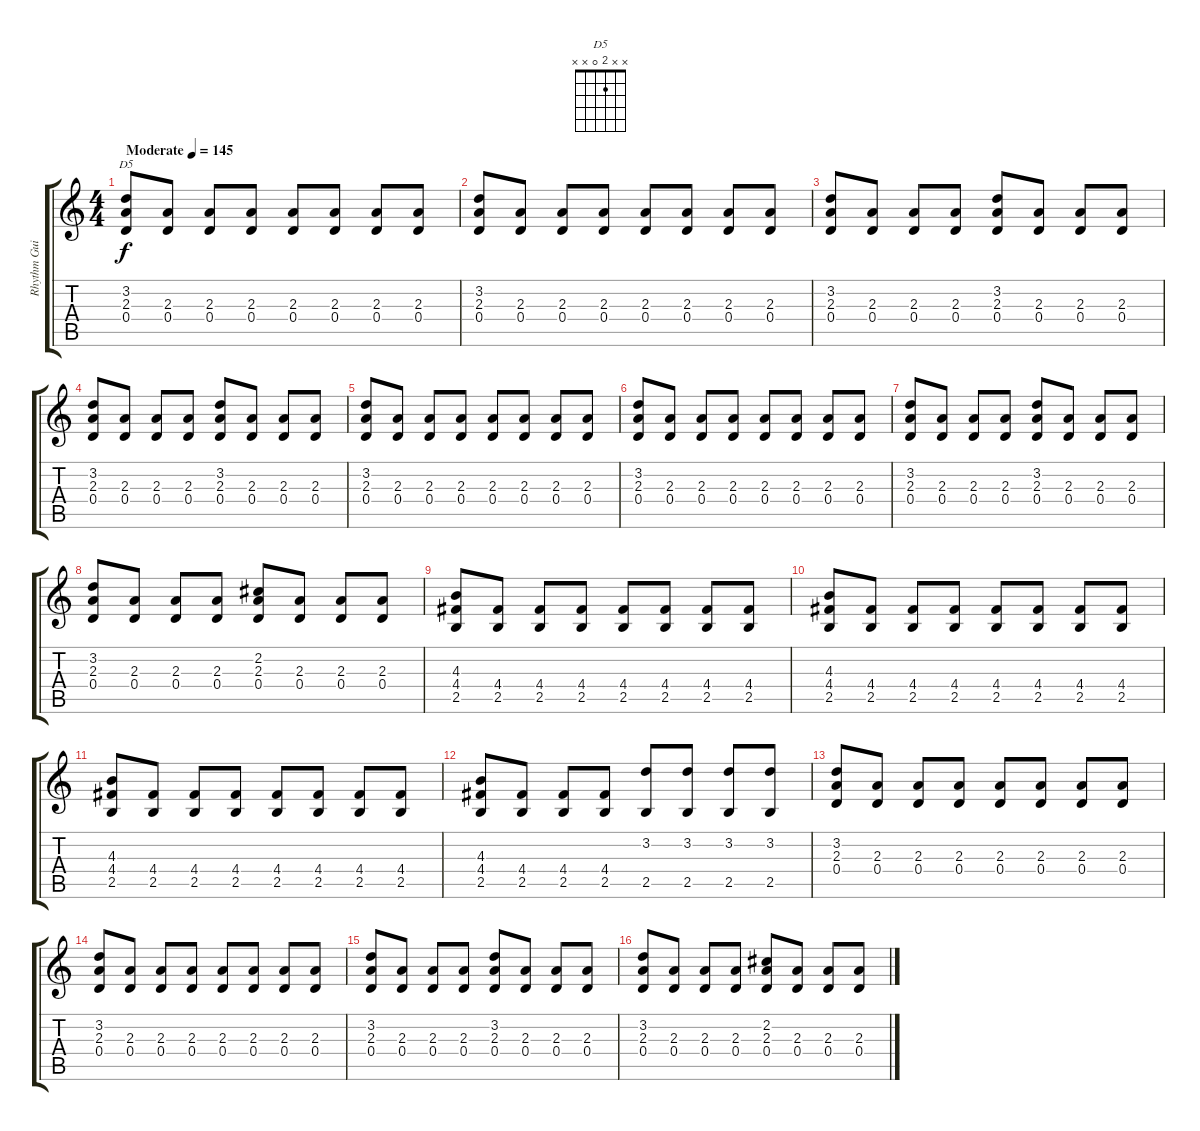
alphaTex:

\track ("Rhythm Guitar" "Rhythm Gui") {instrument distortionguitar}
\staff {score tabs}
\tuning (E4 B3 G3 D3 A2 E2) {hide}
\chord ("D5" x x 2 0 x x)
\ts (4 4)
\tempo (145 "Moderate")
\clef g2
\ks c
(3.2 2.3 0.4).8{ch "D5" dy f instrument distortionguitar} (2.3 0.4).8 (2.3 0.4).8 (2.3 0.4).8 (2.3 0.4).8 (2.3 0.4).8 (2.3 0.4).8 (2.3 0.4).8 |
(3.2 2.3 0.4).8 (2.3 0.4).8 (2.3 0.4).8 (2.3 0.4).8 (2.3 0.4).8 (2.3 0.4).8 (2.3 0.4).8 (2.3 0.4).8 |
(3.2 2.3 0.4).8 (2.3 0.4).8 (2.3 0.4).8 (2.3 0.4).8 (3.2 2.3 0.4).8 (2.3 0.4).8 (2.3 0.4).8 (2.3 0.4).8 |
(3.2 2.3 0.4).8 (2.3 0.4).8 (2.3 0.4).8 (2.3 0.4).8 (3.2 2.3 0.4).8 (2.3 0.4).8 (2.3 0.4).8 (2.3 0.4).8 |
(3.2 2.3 0.4).8 (2.3 0.4).8 (2.3 0.4).8 (2.3 0.4).8 (2.3 0.4).8 (2.3 0.4).8 (2.3 0.4).8 (2.3 0.4).8 |
(3.2 2.3 0.4).8 (2.3 0.4).8 (2.3 0.4).8 (2.3 0.4).8 (2.3 0.4).8 (2.3 0.4).8 (2.3 0.4).8 (2.3 0.4).8 |
(3.2 2.3 0.4).8 (2.3 0.4).8 (2.3 0.4).8 (2.3 0.4).8 (3.2 2.3 0.4).8 (2.3 0.4).8 (2.3 0.4).8 (2.3 0.4).8 |
(3.2 2.3 0.4).8 (2.3 0.4).8 (2.3 0.4).8 (2.3 0.4).8 (2.2 2.3 0.4).8 (2.3 0.4).8 (2.3 0.4).8 (2.3 0.4).8 |
(4.3 4.4 2.5).8 (4.4 2.5).8 (4.4 2.5).8 (4.4 2.5).8 (4.4 2.5).8 (4.4 2.5).8 (4.4 2.5).8 (4.4 2.5).8 |
(4.3 4.4 2.5).8 (4.4 2.5).8 (4.4 2.5).8 (4.4 2.5).8 (4.4 2.5).8 (4.4 2.5).8 (4.4 2.5).8 (4.4 2.5).8 |
(4.3 4.4 2.5).8 (4.4 2.5).8 (4.4 2.5).8 (4.4 2.5).8 (4.4 2.5).8 (4.4 2.5).8 (4.4 2.5).8 (4.4 2.5).8 |
(4.3 4.4 2.5).8 (4.4 2.5).8 (4.4 2.5).8 (4.4 2.5).8 (3.2 2.5).8 (3.2 2.5).8 (3.2 2.5).8 (3.2 2.5).8 |
(3.2 2.3 0.4).8 (2.3 0.4).8 (2.3 0.4).8 (2.3 0.4).8 (2.3 0.4).8 (2.3 0.4).8 (2.3 0.4).8 (2.3 0.4).8 |
(3.2 2.3 0.4).8 (2.3 0.4).8 (2.3 0.4).8 (2.3 0.4).8 (2.3 0.4).8 (2.3 0.4).8 (2.3 0.4).8 (2.3 0.4).8 |
(3.2 2.3 0.4).8 (2.3 0.4).8 (2.3 0.4).8 (2.3 0.4).8 (3.2 2.3 0.4).8 (2.3 0.4).8 (2.3 0.4).8 (2.3 0.4).8 |
(3.2 2.3 0.4).8 (2.3 0.4).8 (2.3 0.4).8 (2.3 0.4).8 (2.2 2.3 0.4).8 (2.3 0.4).8 (2.3 0.4).8 (2.3 0.4).8
